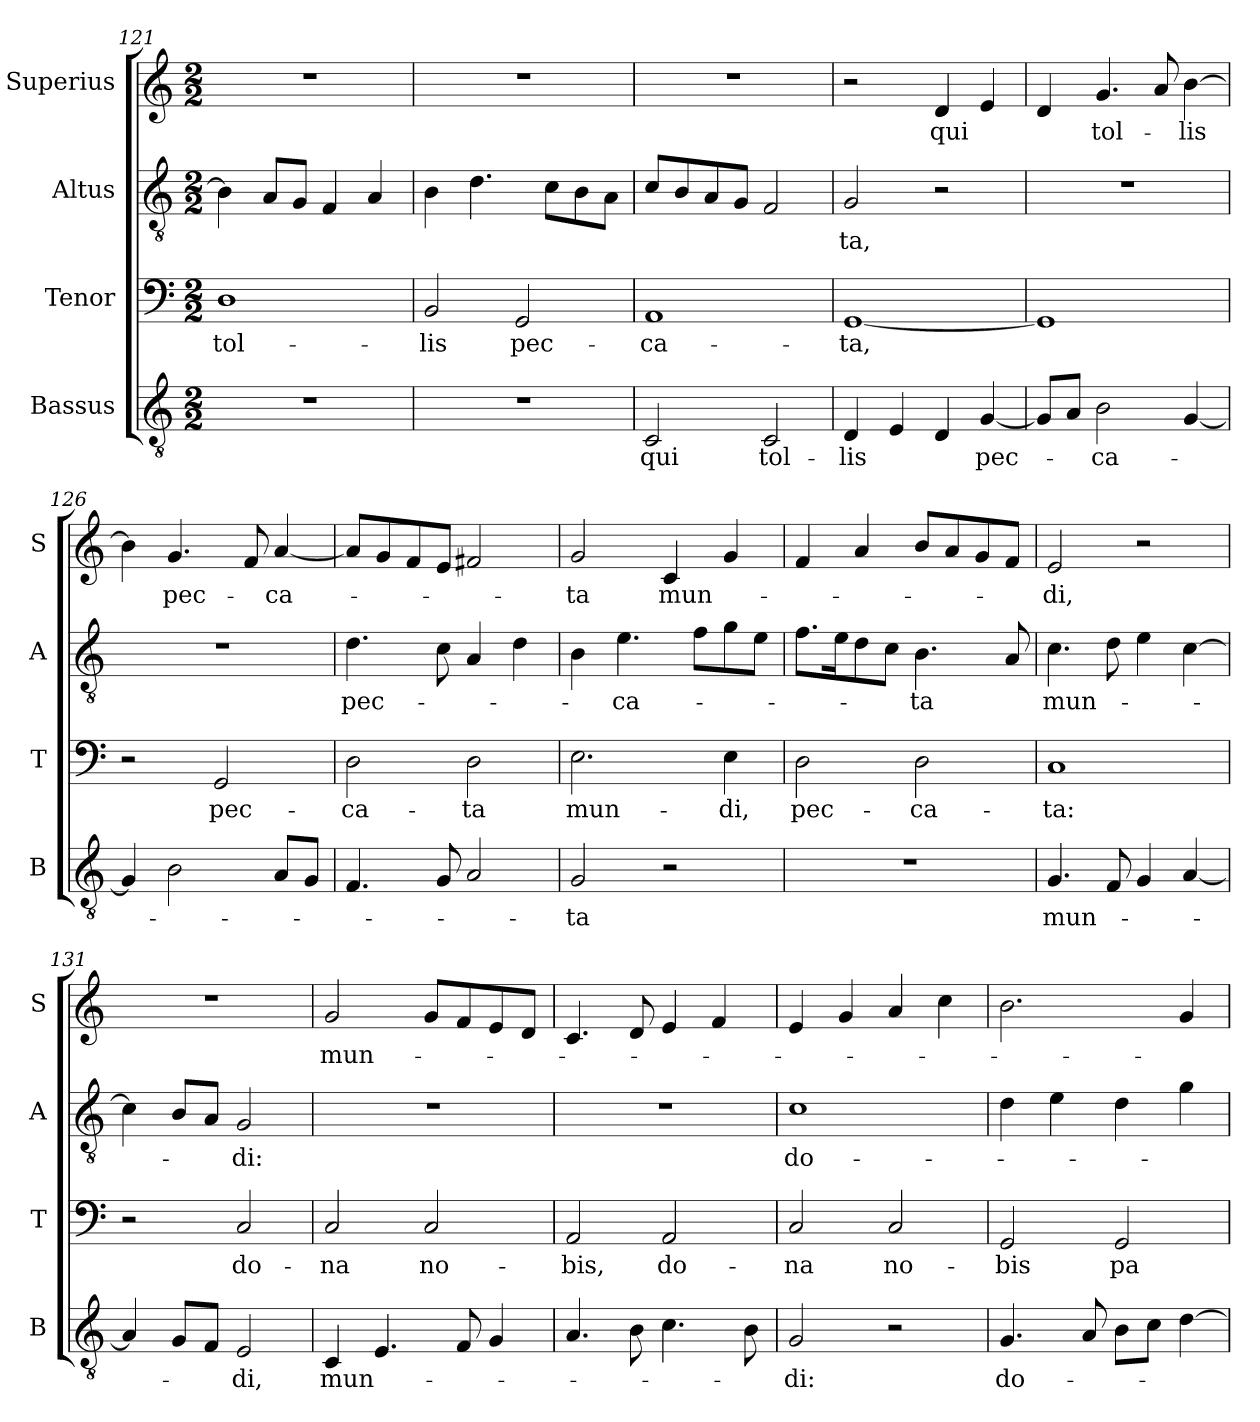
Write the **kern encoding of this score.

**kern	**text	**kern	**text	**kern	**text	**kern	**text
*part4	*part4	*part3	*part3	*part2	*part2	*part1	*part1
*staff4	*staff4	*staff3	*staff3	*staff2	*staff2	*staff1	*staff1
*I"Bassus	*	*I"Tenor	*	*I"Altus	*	*I"Superius	*
*I'B	*	*I'T	*	*I'A	*	*I'S	*
*clefGv2	*	*clefF4	*	*clefGv2	*	*clefG2	*
*k[]	*	*k[]	*	*k[]	*	*k[]	*
*M2/2	*	*M2/2	*	*M2/2	*	*M2/2	*
=121	=121	=121	=121	=121	=121	=121	=121
!	!	!	!LO:LY:i	!	!	!	!
1r	.	1D	tol-	4B]	.	1r	.
.	.	.	.	8AL	.	.	.
.	.	.	.	8GJ	.	.	.
.	.	.	.	4F	.	.	.
.	.	.	.	4A	.	.	.
=122	=122	=122	=122	=122	=122	=122	=122
!	!	!	!LO:LY:i	!	!	!	!
1r	.	2BB	-lis	4B	.	1r	.
.	.	.	.	4.d	.	.	.
!	!	!	!LO:LY:i	!	!	!	!
.	.	2GG	pec-	.	.	.	.
.	.	.	.	8cL	.	.	.
.	.	.	.	8B	.	.	.
.	.	.	.	8AJ	.	.	.
=123	=123	=123	=123	=123	=123	=123	=123
!	!LO:LY:i	!	!LO:LY:i	!	!	!	!
2C	qui	1AA	-ca-	8cL	.	1r	.
.	.	.	.	8B	.	.	.
.	.	.	.	8A	.	.	.
.	.	.	.	8GJ	.	.	.
!	!LO:LY:i	!	!	!	!	!	!
2C	tol-	.	.	2F	.	.	.
=124	=124	=124	=124	=124	=124	=124	=124
!	!LO:LY:i	!	!LO:LY:i	!	!LO:LY:i	!	!
4D	-lis	[1GG	-ta,	2G	-ta,	2r	.
4E	.	.	.	.	.	.	.
!	!	!	!	!	!	!	!LO:LY:i
4D	.	.	.	2r	.	4d	qui
[4G	pec-	.	.	.	.	4e	.
=125	=125	=125	=125	=125	=125	=125	=125
8GL]	.	1GG]	.	1r	.	4d	.
8AJ	.	.	.	.	.	.	.
!	!	!	!	!	!	!	!LO:LY:i
2B	-ca-	.	.	.	.	4.g	tol-
.	.	.	.	.	.	8a	.
!	!	!	!	!	!	!	!LO:LY:i
[4G	.	.	.	.	.	[4b	-lis
=126	=126	=126	=126	=126	=126	=126	=126
4G]	.	2r	.	1r	.	4b]	.
2B	.	.	.	.	.	4.g	pec-
!	!	!	!LO:LY:i	!	!	!	!
.	.	2GG	pec-	.	.	.	.
.	.	.	.	.	.	8f	.
8AL	.	.	.	.	.	[4a	-ca-
8GJ	.	.	.	.	.	.	.
=127	=127	=127	=127	=127	=127	=127	=127
!	!	!	!LO:LY:i	!	!	!	!
4.F	.	2D	-ca-	4.d	pec-	8aL]	.
.	.	.	.	.	.	8g	.
.	.	.	.	.	.	8f	.
8G	.	.	.	8c	.	8eJ	.
!	!	!	!LO:LY:i	!	!	!	!
2A	.	2D	-ta	4A	.	2f#i	.
.	.	.	.	4d	.	.	.
=128	=128	=128	=128	=128	=128	=128	=128
!	!	!	!LO:LY:i	!	!	!	!
2G	-ta	2.E	mun-	4B	.	2g	-ta
.	.	.	.	4.e	-ca-	.	.
!	!	!	!	!	!	!	!LO:LY:i
2r	.	.	.	.	.	4c	mun-
.	.	.	.	8fL	.	.	.
!	!	!	!LO:LY:i	!	!	!	!
.	.	4E	-di,	8g	.	4g	.
.	.	.	.	8eJ	.	.	.
=129	=129	=129	=129	=129	=129	=129	=129
!	!	!	!LO:LY:i	!	!	!	!
1r	.	2D	pec-	8.fL	.	4f	.
.	.	.	.	16eK	.	.	.
.	.	.	.	8d	.	4a	.
.	.	.	.	8cJ	.	.	.
!	!	!	!LO:LY:i	!	!	!	!
.	.	2D	-ca-	4.B	-ta	8bL	.
.	.	.	.	.	.	8a	.
.	.	.	.	.	.	8g	.
.	.	.	.	8A	.	8fJ	.
=130	=130	=130	=130	=130	=130	=130	=130
!	!	!	!LO:LY:i	!	!	!	!LO:LY:i
4.G	mun-	1C	-ta:	4.c	mun-	2e	-di,
8F	.	.	.	8d	.	.	.
4G	.	.	.	4e	.	2r	.
[4A	.	.	.	[4c	.	.	.
=131	=131	=131	=131	=131	=131	=131	=131
4A]	.	2r	.	4c]	.	1r	.
8GL	.	.	.	8BL	.	.	.
8FJ	.	.	.	8AJ	.	.	.
!	!LO:LY:i	!	!LO:LY:i	!	!	!	!
2E	-di,	2C	do-	2G	-di:	.	.
=132	=132	=132	=132	=132	=132	=132	=132
!	!LO:LY:i	!	!LO:LY:i	!	!	!	!
4C	mun-	2C	-na	1r	.	2g	mun-
4.E	.	.	.	.	.	.	.
!	!	!	!LO:LY:i	!	!	!	!
.	.	2C	no-	.	.	8gL	.
8F	.	.	.	.	.	8f	.
4G	.	.	.	.	.	8e	.
.	.	.	.	.	.	8dJ	.
=133	=133	=133	=133	=133	=133	=133	=133
!	!	!	!LO:LY:i	!	!	!	!
4.A	.	2AA	-bis,	1r	.	4.c	.
8B	.	.	.	.	.	8d	.
!	!	!	!LO:LY:i	!	!	!	!
4.c	.	2AA	do-	.	.	4e	.
.	.	.	.	.	.	4f	.
8B	.	.	.	.	.	.	.
=134	=134	=134	=134	=134	=134	=134	=134
!	!	!	!LO:LY:i	!	!	!	!
2G	-di:	2C	-na	1c	do-	4e	.
.	.	.	.	.	.	4g	.
!	!	!	!LO:LY:i	!	!	!	!
2r	.	2C	no-	.	.	4a	.
.	.	.	.	.	.	4cc	.
=135	=135	=135	=135	=135	=135	=135	=135
!	!	!	!LO:LY:i	!	!	!	!
4.G	do-	2GG	-bis	4d	.	2.b	.
.	.	.	.	4e	.	.	.
8A	.	.	.	.	.	.	.
!	!	!	!LO:LY:i	!	!	!	!
8BL	.	2GG	pa-	4d	.	.	.
8cJ	.	.	.	.	.	.	.
[4d	.	.	.	4g	.	4g	.
=	=	=	=	=	=	=	=
*-	*-	*-	*-	*-	*-	*-	*-
